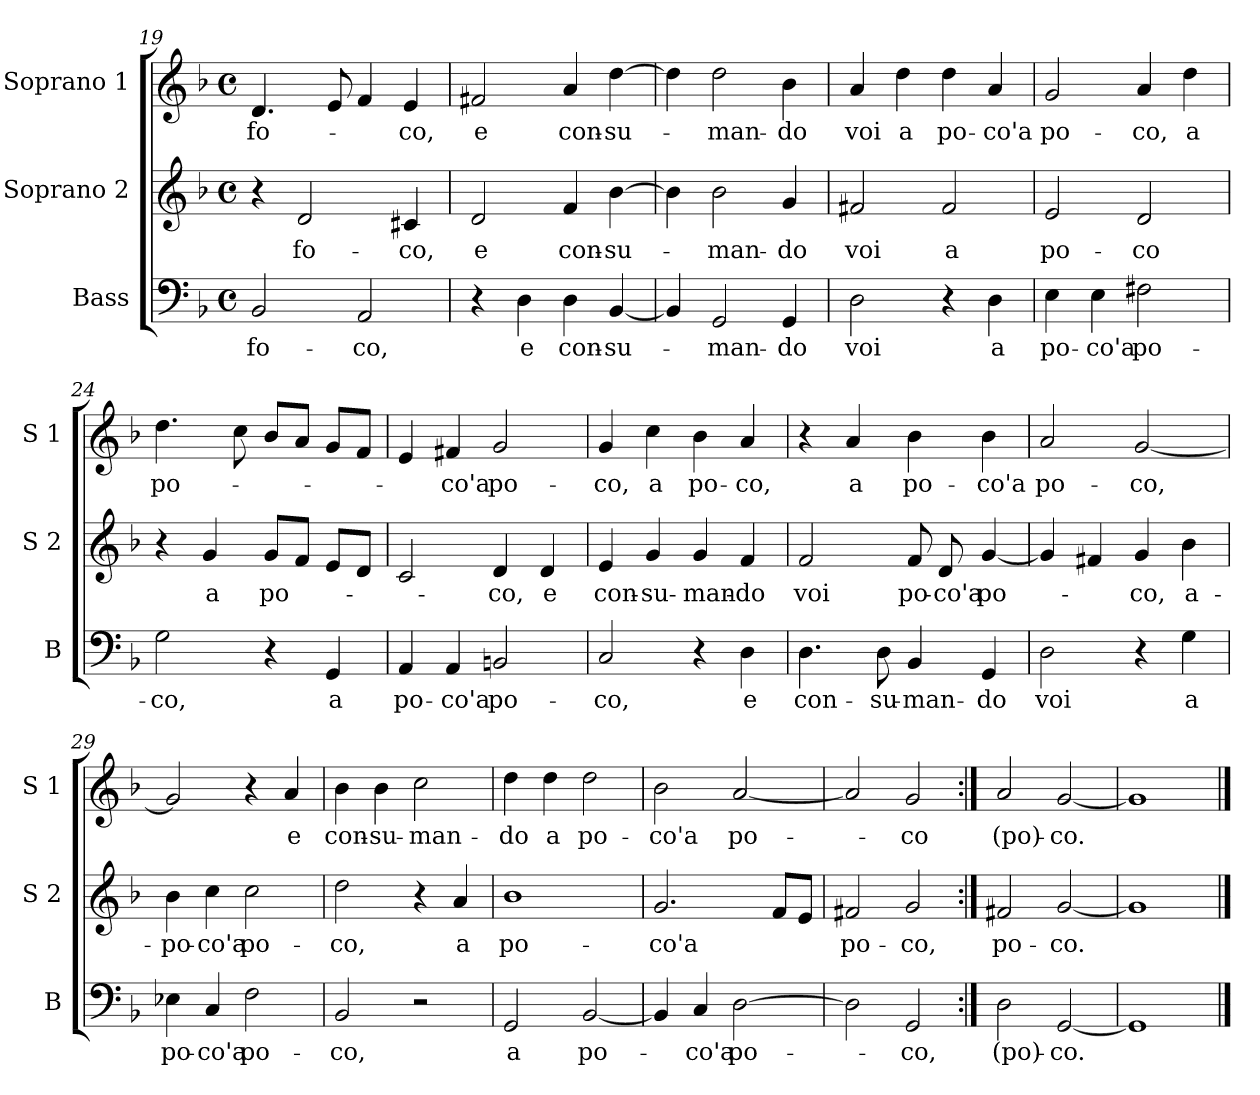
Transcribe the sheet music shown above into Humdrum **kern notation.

**kern	**text	**kern	**text	**kern	**text
*part3	*part3	*part2	*part2	*part1	*part1
*staff3	*staff3	*staff2	*staff2	*staff1	*staff1
*I"Bass	*	*I"Soprano 2	*	*I"Soprano 1	*
*I'B	*	*I'S 2	*	*I'S 1	*
*clefF4	*	*clefG2	*	*clefG2	*
*k[b-]	*	*k[b-]	*	*k[b-]	*
*F:	*	*F:	*	*F:	*
*M4/4	*	*M4/4	*	*M4/4	*
*met(c)	*	*met(c)	*	*met(c)	*
=19	=19	=19	=19	=19	=19
!	!LO:LY:b	!	!	!	!LO:LY:b
2BB-/	fo-	4r	.	4.d/	fo-
!	!	!	!LO:LY:b	!	!
.	.	2d/	fo-	.	.
.	.	.	.	8e/	.
!	!LO:LY:b	!	!	!	!
2AA/	-co,	.	.	4f/	.
!	!	!	!LO:LY:b	!	!LO:LY:b
.	.	4c#X/	-co,	4e/	-co,
=20	=20	=20	=20	=20	=20
!	!	!	!LO:LY:b	!	!LO:LY:b
4r	.	2d/	e	2f#X/	e
!	!LO:LY:b	!	!	!	!
4D\	e	.	.	.	.
!	!LO:LY:b	!	!LO:LY:b	!	!LO:LY:b
4D\	con-	4f/	con-	4a/	con-
!	!LO:LY:b	!	!LO:LY:b	!	!LO:LY:b
[4BB-/	-su-	[4b-\	-su-	[4dd\	-su-
!!LO:LB:g=z
=21	=21	=21	=21	=21	=21
4BB-/]	.	4b-\]	.	4dd\]	.
!	!LO:LY:b	!	!LO:LY:b	!	!LO:LY:b
2GG/	-man-	2b-\	-man-	2dd\	-man-
!	!LO:LY:b	!	!LO:LY:b	!	!LO:LY:b
4GG/	-do	4g/	-do	4b-\	-do
=22	=22	=22	=22	=22	=22
!	!LO:LY:b	!	!LO:LY:b	!	!LO:LY:b
2D\	voi	2f#X/	voi	4a/	voi
!	!	!	!	!	!LO:LY:b
.	.	.	.	4dd\	a
!	!	!	!LO:LY:b	!	!LO:LY:b
4r	.	2f#/	a	4dd\	po-
!	!LO:LY:b	!	!	!	!LO:LY:b
4D\	a	.	.	4a/	-co'a
=23	=23	=23	=23	=23	=23
!	!LO:LY:b	!	!LO:LY:b	!	!LO:LY:b
4E\	po-	2e/	po-	2g/	po-
!	!LO:LY:b	!	!	!	!
4E\	-co'a	.	.	.	.
!	!LO:LY:b	!	!LO:LY:b	!	!LO:LY:b
2F#X\	po-	2d/	-co	4a/	-co,
!	!	!	!	!	!LO:LY:b
.	.	.	.	4dd\	a
=24	=24	=24	=24	=24	=24
!	!LO:LY:b	!	!	!	!LO:LY:b
2G\	-co,	4r	.	4.dd\	po-
!	!	!	!LO:LY:b	!	!
.	.	4g/	a	.	.
.	.	.	.	8cc\	.
!	!	!	!LO:LY:b	!	!
4r	.	8g/L	po-	8b-/L	.
.	.	8f/J	.	8a/J	.
!	!LO:LY:b	!	!	!	!
4GG/	a	8e/L	.	8g/L	.
.	.	8d/J	.	8f/J	.
=25	=25	=25	=25	=25	=25
!	!LO:LY:b	!	!	!	!
4AA/	po-	2c/	.	4e/	.
!	!LO:LY:b	!	!	!	!LO:LY:b
4AA/	-co'a	.	.	4f#X/	-co'a
!	!LO:LY:b	!	!LO:LY:b	!	!LO:LY:b
2BBn/	po-	4d/	-co,	2g/	po-
!	!	!	!LO:LY:b	!	!
.	.	4d/	e	.	.
!!LO:LB:g=z
=26	=26	=26	=26	=26	=26
!	!LO:LY:b	!	!LO:LY:b	!	!LO:LY:b
2C/	-co,	4e/	con-	4g/	-co,
!	!	!	!LO:LY:b	!	!LO:LY:b
.	.	4g/	-su-	4cc\	a
!	!	!	!LO:LY:b	!	!LO:LY:b
4r	.	4g/	-man-	4b-\	po-
!	!LO:LY:b	!	!LO:LY:b	!	!LO:LY:b
4D\	e	4f/	-do	4a/	-co,
=27	=27	=27	=27	=27	=27
!	!LO:LY:b	!	!LO:LY:b	!	!
4.D\	con-	2f/	voi	4r	.
!	!	!	!	!	!LO:LY:b
.	.	.	.	4a/	a
!	!LO:LY:b	!	!	!	!
8D\	-su-	.	.	.	.
!	!LO:LY:b	!	!LO:LY:b	!	!LO:LY:b
4BB-/	-man-	8f/	po-	4b-\	po-
!	!	!	!LO:LY:b	!	!
.	.	8d/	-co'a	.	.
!	!LO:LY:b	!	!LO:LY:b	!	!LO:LY:b
4GG/	-do	[4g/	po-	4b-\	-co'a
=28	=28	=28	=28	=28	=28
!	!LO:LY:b	!	!	!	!LO:LY:b
2D\	voi	4g/]	.	2a/	po-
.	.	4f#X/	.	.	.
!	!	!	!LO:LY:b	!	!LO:LY:b
4r	.	4g/	-co,	[2g/	-co,
!	!LO:LY:b	!	!LO:LY:b	!	!
4G\	a	4b-\	a-	.	.
=29	=29	=29	=29	=29	=29
!	!LO:LY:b	!	!LO:LY:b	!	!
4E-X\	po-	4b-\	-po-	2g/]	.
!	!LO:LY:b	!	!LO:LY:b	!	!
4C/	-co'a	4cc\	-co'a	.	.
!	!LO:LY:b	!	!LO:LY:b	!	!
2F\	po-	2cc\	po-	4r	.
!	!	!	!	!	!LO:LY:b
.	.	.	.	4a/	e
=30	=30	=30	=30	=30	=30
!	!LO:LY:b	!	!LO:LY:b	!	!LO:LY:b
2BB-/	-co,	2dd\	-co,	4b-\	con-
!	!	!	!	!	!LO:LY:b
.	.	.	.	4b-\	-su-
!	!	!	!	!	!LO:LY:b
2r	.	4r	.	2cc\	-man-
!	!	!	!LO:LY:b	!	!
.	.	4a/	a	.	.
!!LO:LB:g=z
=31	=31	=31	=31	=31	=31
!	!LO:LY:b	!	!LO:LY:b	!	!LO:LY:b
2GG/	a	1b-	po-	4dd\	-do
!	!	!	!	!	!LO:LY:b
.	.	.	.	4dd\	a
!	!LO:LY:b	!	!	!	!LO:LY:b
[2BB-/	po-	.	.	2dd\	po-
=32	=32	=32	=32	=32	=32
!	!	!	!LO:LY:b	!	!LO:LY:b
4BB-/]	.	2.g/	-co'a	2b-\	-co'a
!	!LO:LY:b	!	!	!	!
4C/	-co'a	.	.	.	.
!	!LO:LY:b	!	!	!	!LO:LY:b
[2D\	po-	.	.	[2a/	po-
.	.	8f/L	.	.	.
.	.	8e/J	.	.	.
=33	=33	=33	=33	=33	=33
!	!	!	!LO:LY:b	!	!
2D\]	.	2f#X/	po-	2a/]	.
!	!LO:LY:b	!	!LO:LY:b	!	!LO:LY:b
2GG/	-co,	2g/	-co,	2g/	-co
=34:|!	=34:|!	=34:|!	=34:|!	=34:|!	=34:|!
!	!LO:LY:b	!	!LO:LY:b	!	!LO:LY:b
2D\	(po)-	2f#X/	po-	2a/	(po)-
!	!LO:LY:b	!	!LO:LY:b	!	!LO:LY:b
[2GG/	-co.	[2g/	-co.	[2g/	-co.
=35	=35	=35	=35	=35	=35
1GG]	.	1g]	.	1g]	.
==	==	==	==	==	==
*-	*-	*-	*-	*-	*-
